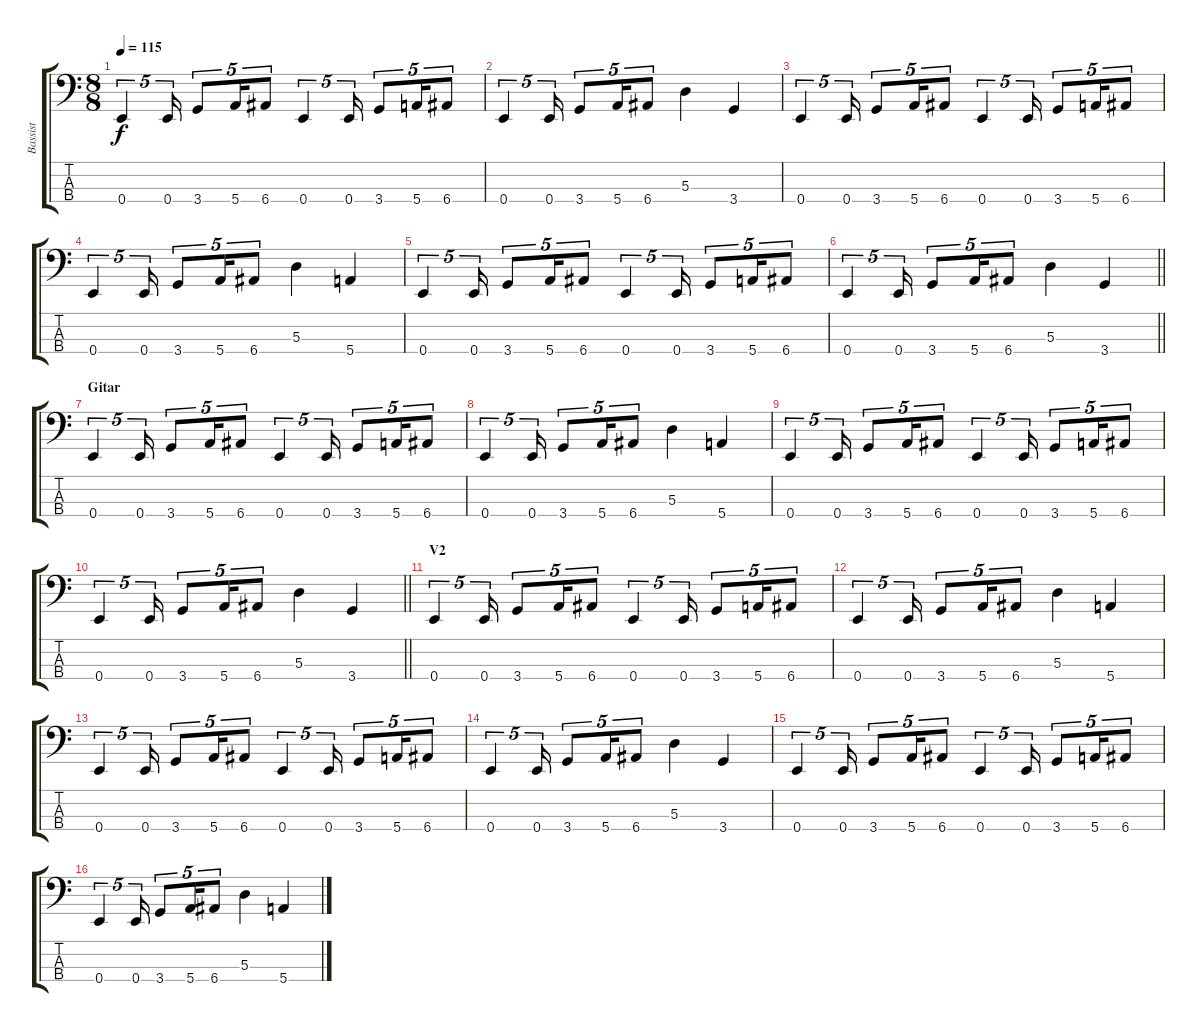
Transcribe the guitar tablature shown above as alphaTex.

\track ("Bassist" "Bassist") {instrument electricbasspick}
\staff {score tabs}
\tuning (G2 D2 A1 E1) {hide}
\ts (8 8)
\tempo 115
\clef f4
\ks c
0.4.4{tu (5 4) dy f} 0.4.16{tu (5 4)} 3.4.8{tu (5 4)} 5.4.16{tu (5 4)} 6.4.8{tu (5 4)} 0.4.4{tu (5 4)} 0.4.16{tu (5 4)} 3.4.8{tu (5 4)} 5.4.16{tu (5 4)} 6.4.8{tu (5 4)} |
0.4.4{tu (5 4)} 0.4.16{tu (5 4)} 3.4.8{tu (5 4)} 5.4.16{tu (5 4)} 6.4.8{tu (5 4)} 5.3.4 3.4.4 |
0.4.4{tu (5 4)} 0.4.16{tu (5 4)} 3.4.8{tu (5 4)} 5.4.16{tu (5 4)} 6.4.8{tu (5 4)} 0.4.4{tu (5 4)} 0.4.16{tu (5 4)} 3.4.8{tu (5 4)} 5.4.16{tu (5 4)} 6.4.8{tu (5 4)} |
0.4.4{tu (5 4)} 0.4.16{tu (5 4)} 3.4.8{tu (5 4)} 5.4.16{tu (5 4)} 6.4.8{tu (5 4)} 5.3.4 5.4.4 |
0.4.4{tu (5 4)} 0.4.16{tu (5 4)} 3.4.8{tu (5 4)} 5.4.16{tu (5 4)} 6.4.8{tu (5 4)} 0.4.4{tu (5 4)} 0.4.16{tu (5 4)} 3.4.8{tu (5 4)} 5.4.16{tu (5 4)} 6.4.8{tu (5 4)} |
\barLineRight lightlight
0.4.4{tu (5 4)} 0.4.16{tu (5 4)} 3.4.8{tu (5 4)} 5.4.16{tu (5 4)} 6.4.8{tu (5 4)} 5.3.4 3.4.4 |
\section ("" "Gitar")
0.4.4{tu (5 4)} 0.4.16{tu (5 4)} 3.4.8{tu (5 4)} 5.4.16{tu (5 4)} 6.4.8{tu (5 4)} 0.4.4{tu (5 4)} 0.4.16{tu (5 4)} 3.4.8{tu (5 4)} 5.4.16{tu (5 4)} 6.4.8{tu (5 4)} |
0.4.4{tu (5 4)} 0.4.16{tu (5 4)} 3.4.8{tu (5 4)} 5.4.16{tu (5 4)} 6.4.8{tu (5 4)} 5.3.4 5.4.4 |
0.4.4{tu (5 4)} 0.4.16{tu (5 4)} 3.4.8{tu (5 4)} 5.4.16{tu (5 4)} 6.4.8{tu (5 4)} 0.4.4{tu (5 4)} 0.4.16{tu (5 4)} 3.4.8{tu (5 4)} 5.4.16{tu (5 4)} 6.4.8{tu (5 4)} |
\barLineRight lightlight
0.4.4{tu (5 4)} 0.4.16{tu (5 4)} 3.4.8{tu (5 4)} 5.4.16{tu (5 4)} 6.4.8{tu (5 4)} 5.3.4 3.4.4 |
\section ("" "V2")
0.4.4{tu (5 4)} 0.4.16{tu (5 4)} 3.4.8{tu (5 4)} 5.4.16{tu (5 4)} 6.4.8{tu (5 4)} 0.4.4{tu (5 4)} 0.4.16{tu (5 4)} 3.4.8{tu (5 4)} 5.4.16{tu (5 4)} 6.4.8{tu (5 4)} |
0.4.4{tu (5 4)} 0.4.16{tu (5 4)} 3.4.8{tu (5 4)} 5.4.16{tu (5 4)} 6.4.8{tu (5 4)} 5.3.4 5.4.4 |
0.4.4{tu (5 4)} 0.4.16{tu (5 4)} 3.4.8{tu (5 4)} 5.4.16{tu (5 4)} 6.4.8{tu (5 4)} 0.4.4{tu (5 4)} 0.4.16{tu (5 4)} 3.4.8{tu (5 4)} 5.4.16{tu (5 4)} 6.4.8{tu (5 4)} |
0.4.4{tu (5 4)} 0.4.16{tu (5 4)} 3.4.8{tu (5 4)} 5.4.16{tu (5 4)} 6.4.8{tu (5 4)} 5.3.4 3.4.4 |
0.4.4{tu (5 4)} 0.4.16{tu (5 4)} 3.4.8{tu (5 4)} 5.4.16{tu (5 4)} 6.4.8{tu (5 4)} 0.4.4{tu (5 4)} 0.4.16{tu (5 4)} 3.4.8{tu (5 4)} 5.4.16{tu (5 4)} 6.4.8{tu (5 4)} |
0.4.4{tu (5 4)} 0.4.16{tu (5 4)} 3.4.8{tu (5 4)} 5.4.16{tu (5 4)} 6.4.8{tu (5 4)} 5.3.4 5.4.4
